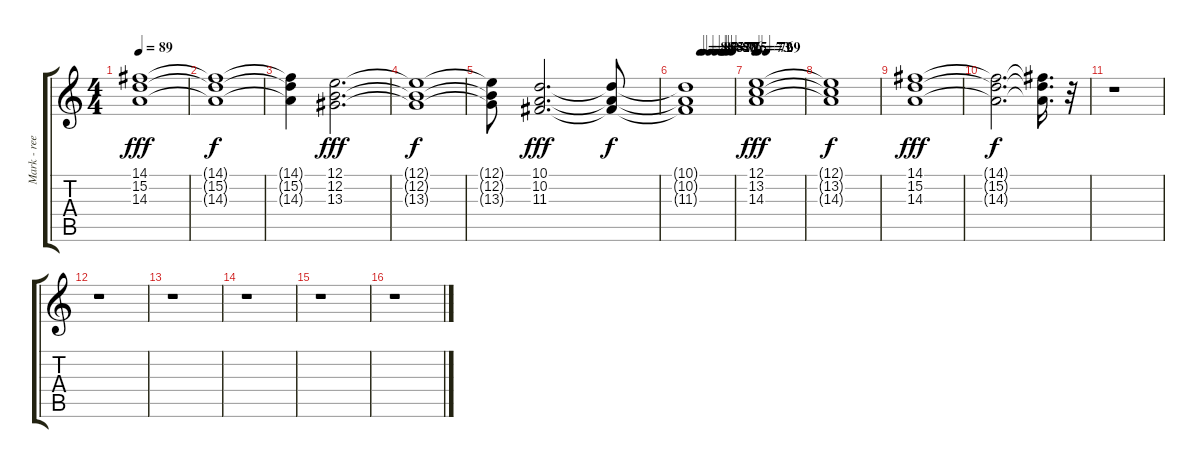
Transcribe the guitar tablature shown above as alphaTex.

\track ("Mark - reed organ" "Mark - ree") {instrument musicbox}
\staff {score tabs}
\tuning (E4 B3 G3 D3 A2 E2) {hide}
\ts (4 4)
\tempo 89
\clef g2
\ks c
(14.1 15.2 14.3).1{dy fff} |
(14.1{t} 15.2{t} 14.3{t}).1{dy f} |
(14.1{t} 15.2{t} 14.3{t}).4 (12.1 12.2 13.3).2{d dy fff} |
(12.1{t} 12.2{t} 13.3{t}).1{dy f} |
(12.1{t} 12.2{t} 13.3{t}).8 (10.1 10.2 11.3).2{d dy fff} (10.1{t} 10.2{t} 11.3{t}).8{dy f} |
\tempo (88 0.328125)
\tempo (87 0.390625)
\tempo (85 0.515625)
\tempo (82 0.640625)
\tempo (80 0.765625)
\tempo (78 0.796875)
\tempo (77 0.828125)
\tempo (76 0.890625)
\tempo (75 0.984375)
(10.1{t} 10.2{t} 11.3{t}).1 |
\tempo (73 0.015625)
\tempo (72 0.078125)
\tempo (69 0.234375)
(12.1 13.2 14.3).1{dy fff} |
(12.1{t} 13.2{t} 14.3{t}).1{dy f} |
(14.1 15.2 14.3).1{dy fff} |
(14.1{t} 15.2{t} 14.3{t}).2{d dy f} (14.1{t} 15.2{t} 14.3{t}).16{d} r.32 |
r.1 |
r.1 |
r.1 |
r.1 |
r.1 |
r.1
